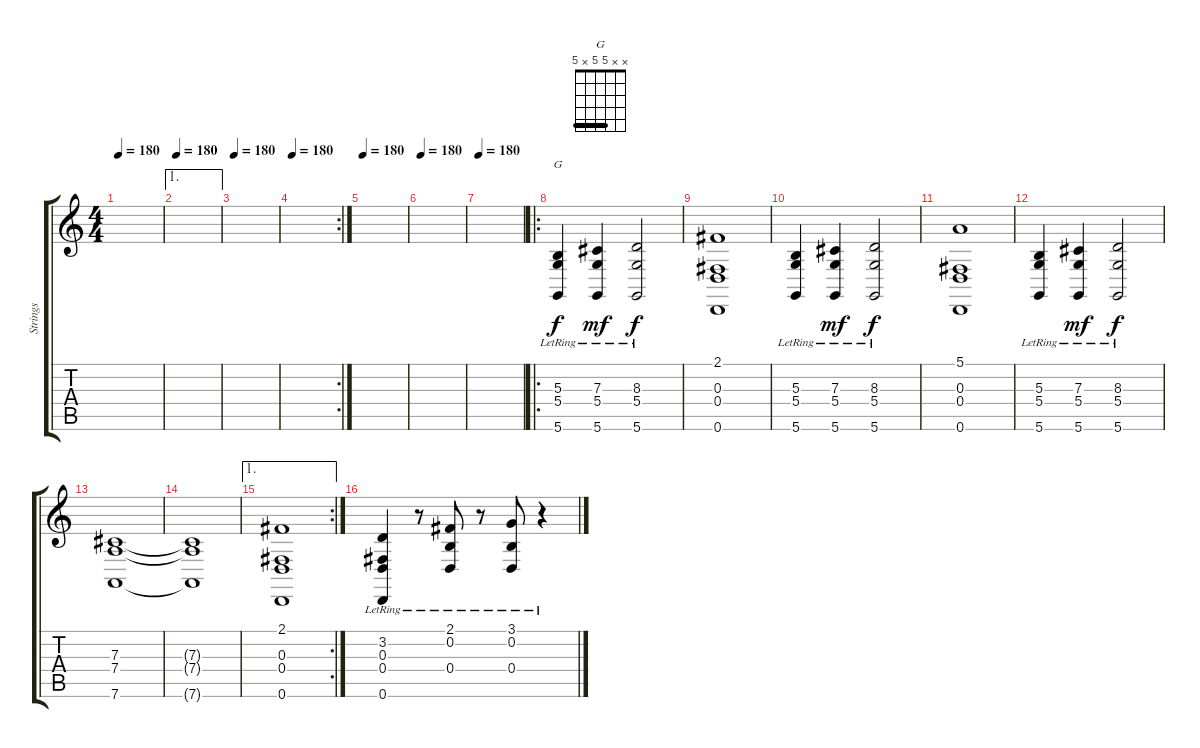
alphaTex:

\track ("Strings" "Strings") {instrument stringensemble1}
\staff {score tabs}
\tuning (E4 B3 Gb3 D3 A2 D2) {hide}
\chord ("G" x x 5 5 x 5) {barre 5}
\ts (4 4)
\tempo 180
\clef g2
\ks c
|
\ae 1
\tempo 180
|
\tempo 180
|
\rc 2
\tempo 180
|
\tempo 180
|
\tempo 180
|
\tempo 180
|
\ro
(5.3{lr} 5.4{lr} 5.6{lr}).4{ch "G"} (7.3 5.4{lr} 5.6).4{dy mf} (8.3 5.4{lr} 5.6).2{dy f} |
(2.1 0.3 0.4 0.6).1 |
(5.3{lr} 5.4{lr} 5.6{lr}).4 (7.3 5.4{lr} 5.6).4{dy mf} (8.3 5.4{lr} 5.6).2{dy f} |
(5.1 0.3 0.4 0.6).1 |
(5.3{lr} 5.4{lr} 5.6{lr}).4 (7.3 5.4{lr} 5.6).4{dy mf} (8.3 5.4{lr} 5.6).2{dy f} |
(7.3 7.4 7.6).1 |
(7.3{t} 7.4{t} 7.6{t}).1 |
\ae 1
\rc 2
(2.1 0.3 0.4 0.6).1 |
(3.2{lr} 0.3 0.4 0.6{lr}).4 r.8 (2.1{lr} 0.2 0.4).8 r.8 (3.1{lr} 0.2 0.4).8 r.4
